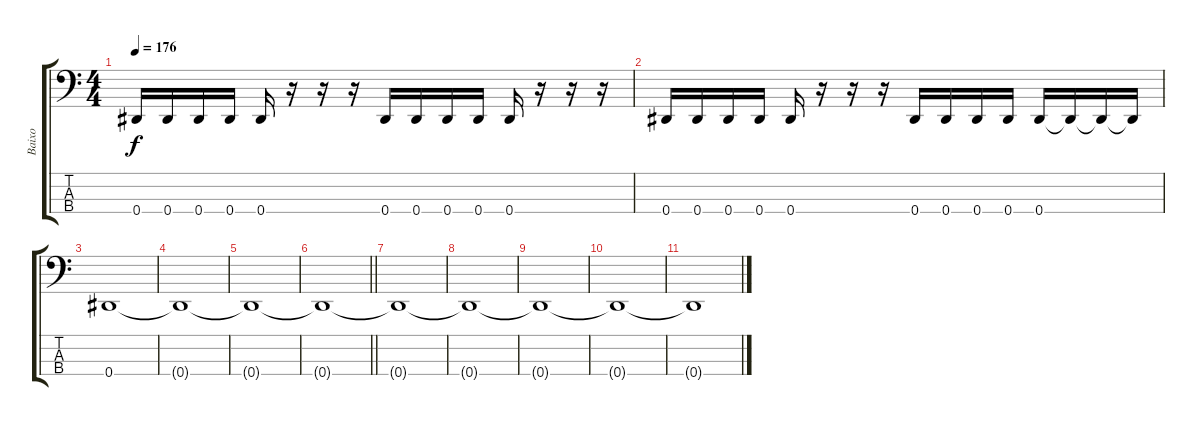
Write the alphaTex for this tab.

\track ("Baixo" "Baixo") {instrument electricbassfinger}
\staff {score tabs}
\tuning (Gb2 Db2 Ab1 Eb1) {hide}
\ts (4 4)
\tempo 176
\clef f4
\ks c
0.4.16{dy f} 0.4.16 0.4.16 0.4.16 0.4.16 r.16 r.16 r.16 0.4.16 0.4.16 0.4.16 0.4.16 0.4.16 r.16 r.16 r.16 |
0.4.16 0.4.16 0.4.16 0.4.16 0.4.16 r.16 r.16 r.16 0.4.16 0.4.16 0.4.16 0.4.16 0.4.16 0.4{t}.16 0.4{t}.16 0.4{t}.16 |
0.4.1{volume 9} |
0.4{t}.1 |
0.4{t}.1 |
\barLineRight lightlight
0.4{t}.1 |
0.4{t}.1 |
0.4{t}.1{volume 2} |
0.4{t}.1 |
0.4{t}.1 |
0.4{t}.1
